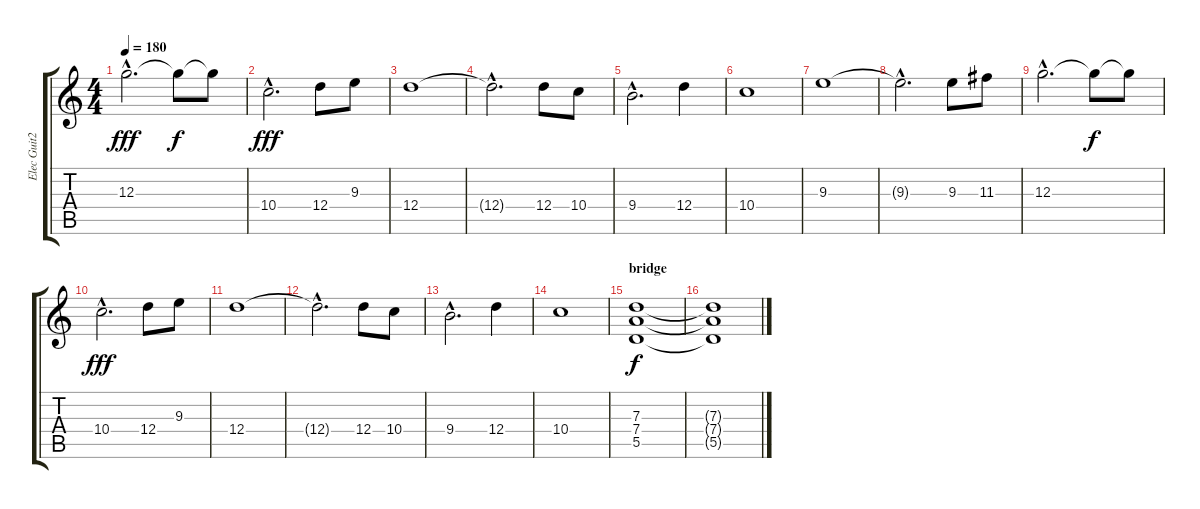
\track ("Elec Guit2" "Elec Guit2") {instrument overdrivenguitar}
\staff {score tabs}
\tuning (E4 B3 G3 D3 A2 E2) {hide}
\ts (4 4)
\tempo 180
\clef g2
\ks c
12.3{hac}.2{d dy fff} 12.3{t}.8{dy f} 12.3{t}.8 |
10.4{hac}.2{d dy fff} 12.4.8 9.3.8 |
12.4.1 |
12.4{hac t}.2{d} 12.4.8 10.4.8 |
9.4{hac}.2{d} 12.4.4 |
10.4.1 |
9.3.1 |
9.3{hac t}.2{d} 9.3.8 11.3.8 |
12.3{hac}.2{d} 12.3{t}.8{dy f} 12.3{t}.8 |
10.4{hac}.2{d dy fff} 12.4.8 9.3.8 |
12.4.1 |
12.4{hac t}.2{d} 12.4.8 10.4.8 |
9.4{hac}.2{d} 12.4.4 |
10.4.1 |
\section ("" "bridge")
(7.3 7.4 5.5).1{dy f} |
(7.3{t} 7.4{t} 5.5{t}).1
